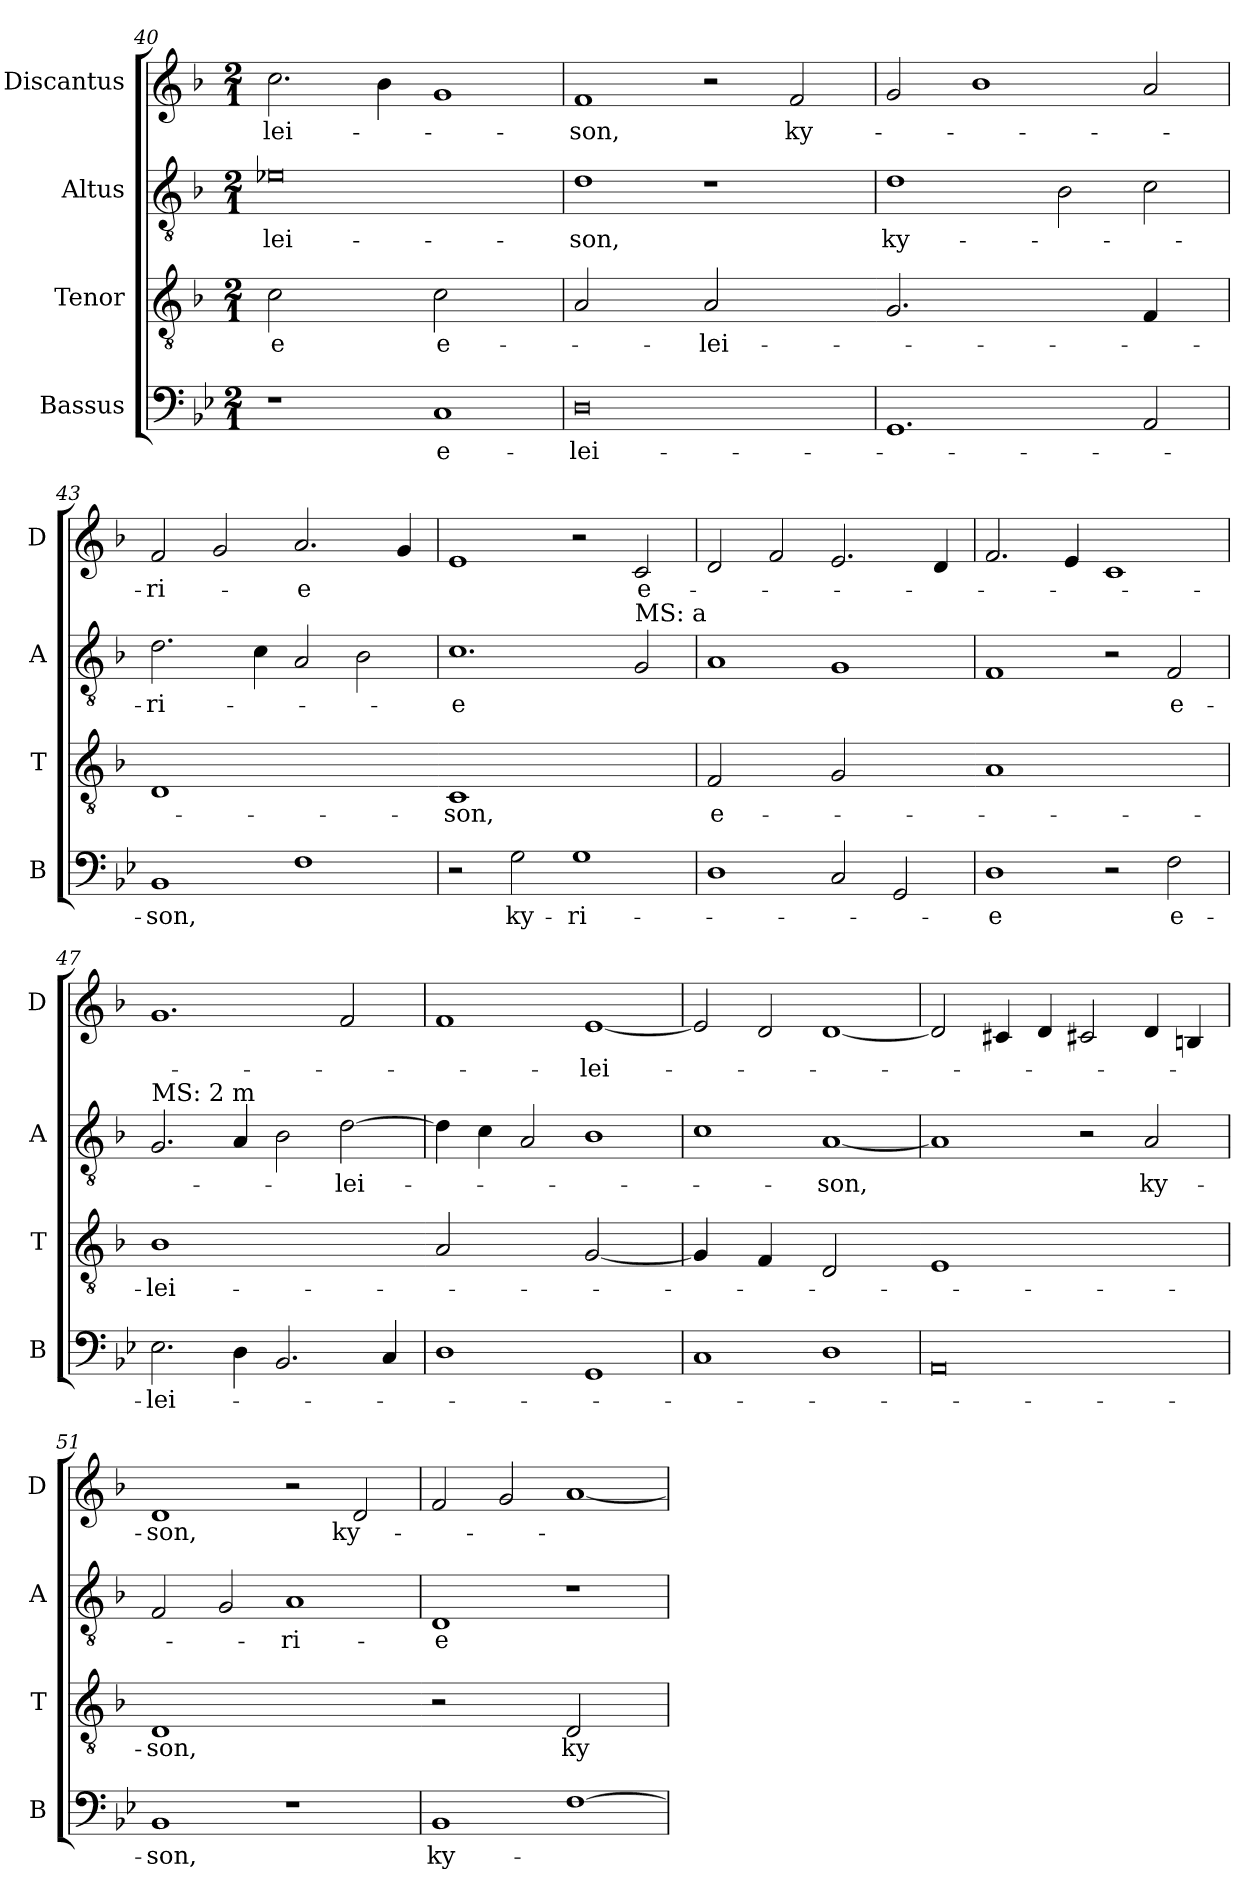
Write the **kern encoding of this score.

**kern	**text	**kern	**text	**kern	**text	**kern	**text
*part4	*part4	*part3	*part3	*part2	*part2	*part1	*part1
*staff4	*staff4	*staff3	*staff3	*staff2	*staff2	*staff1	*staff1
*I"Bassus	*	*I"Tenor	*	*I"Altus	*	*I"Discantus	*
*I'B	*	*I'T	*	*I'A	*	*I'D	*
*clefF4	*	*clefGv2	*	*clefGv2	*	*clefG2	*
*k[b-e-]	*	*k[b-]	*	*k[b-]	*	*k[b-]	*
*g:	*	*d:	*	*d:	*	*d:	*
*M2/1	*	*M2/1	*	*M2/1	*	*M2/1	*
=40	=40	=40	=40	=40	=40	=40	=40
!	!	!LO:N:vis=2	!	!	!	!	!
1r	.	1c	-e	0e-X	-lei-	2.cc	-lei-
.	.	.	.	.	.	4b-	.
!	!	!LO:N:vis=2	!	!	!	!	!
1C	e-	1c	e-	.	.	1g	.
=41	=41	=41	=41	=41	=41	=41	=41
!	!	!LO:N:vis=2	!	!	!	!	!
0D	-lei-	1A	.	1d	-son,	1f	-son,
!	!	!LO:N:vis=2	!	!	!	!	!
.	.	1A	-lei-	1r	.	2r	.
.	.	.	.	.	.	2f	ky-
=42	=42	=42-	=42	=42	=42	=42	=42
!	!	!LO:N:vis=2.	!	!	!	!	!
1.GG	.	1.G	.	1d	ky-	2g	.
.	.	.	.	.	.	1b-	.
.	.	.	.	2B-	.	.	.
!	!	!LO:N:vis=4	!	!	!	!	!
2AA	.	2F	.	2c	.	2a	.
=43	=43	=43	=43	=43	=43	=43	=43
!	!	!LO:N:vis=1	!	!	!	!	!
1BB-	-son,	0D	.	2.d	-ri-	2f	-ri-
.	.	.	.	.	.	2g	.
.	.	.	.	4c	.	.	.
1F	.	.	.	2A	.	2.a	-e
.	.	.	.	2B-	.	.	.
.	.	.	.	.	.	4g	.
=44	=44	=44-	=44	=44	=44	=44	=44
!	!	!LO:N:vis=1	!	!	!	!	!
2r	.	0C	-son,	1.c	-e	1e	.
2G	ky-	.	.	.	.	.	.
1G	-ri-	.	.	.	.	2r	.
!	!	!	!	!LO:TX:a:t=MS&colon; a	!	!	!
.	.	.	.	2G	.	2c	e-
=45	=45	=45	=45	=45	=45	=45	=45
!	!	!LO:N:vis=2	!	!	!	!	!
1D	.	1F	e-	1A	.	2d	.
.	.	.	.	.	.	2f	.
!	!	!LO:N:vis=2	!	!	!	!	!
2C	.	1G	.	1G	.	2.e	.
2GG	.	.	.	.	.	.	.
.	.	.	.	.	.	4d	.
=46	=46	=46-	=46	=46	=46	=46	=46
!	!	!LO:N:vis=1	!	!	!	!	!
1D	-e	0A	.	1F	.	2.f	.
.	.	.	.	.	.	4e	.
2r	.	.	.	2r	.	1c	.
2F	e-	.	.	2F	e-	.	.
=47	=47	=47	=47	=47	=47	=47	=47
!	!	!	!	!LO:TX:a:t=MS&colon; 2 m	!	!	!
!	!	!LO:N:vis=1	!	!	!	!	!
2.E-	-lei-	0B-	-lei-	2.G	.	1.g	.
4D	.	.	.	4A	.	.	.
2.BB-	.	.	.	2B-	.	.	.
.	.	.	.	[2d	-lei-	2f	.
4C	.	.	.	.	.	.	.
=48	=48	=48-	=48	=48	=48	=48	=48
!	!	!LO:N:vis=2	!	!	!	!	!
1D	.	1A	.	4d]	.	1f	.
.	.	.	.	4c	.	.	.
.	.	.	.	2A	.	.	.
!	!	!LO:N:vis=2	!	!	!	!	!
1GG	.	[1G	.	1B-	.	[1e	-lei-
=49	=49	=49	=49	=49	=49	=49	=49
!	!	!LO:N:vis=4	!	!	!	!	!
1C	.	2G]	.	1c	.	2e]	.
!	!	!LO:N:vis=4	!	!	!	!	!
.	.	2F	.	.	.	2d	.
!	!	!LO:N:vis=2	!	!	!	!	!
1D	.	1D	.	[1A	-son,	[1d	.
=50	=50	=50-	=50	=50	=50	=50	=50
!	!	!LO:N:vis=1	!	!	!	!	!
0AA	.	0E	.	1A]	.	2d]	.
.	.	.	.	.	.	4c#X	.
.	.	.	.	.	.	4d	.
.	.	.	.	2r	.	2c#X	.
.	.	.	.	2A	ky-	4d	.
.	.	.	.	.	.	4Bn	.
=51	=51	=51	=51	=51	=51	=51	=51
!	!	!LO:N:vis=1	!	!	!	!	!
1BB-	-son,	0D	-son,	2F	.	1d	-son,
.	.	.	.	2G	.	.	.
1r	.	.	.	1A	-ri-	2r	.
.	.	.	.	.	.	2d	ky-
=52	=52	=52-	=52	=52	=52	=52	=52
!	!	!LO:N:vis=2	!	!	!	!	!
1BB-	ky-	1r	.	1D	-e	2f	.
.	.	.	.	.	.	2g	.
!	!	!LO:N:vis=2	!	!	!	!	!
[1F	.	1D	ky-	1r	.	[1a	.
=	=	=	=	=	=	=	=
*-	*-	*-	*-	*-	*-	*-	*-
